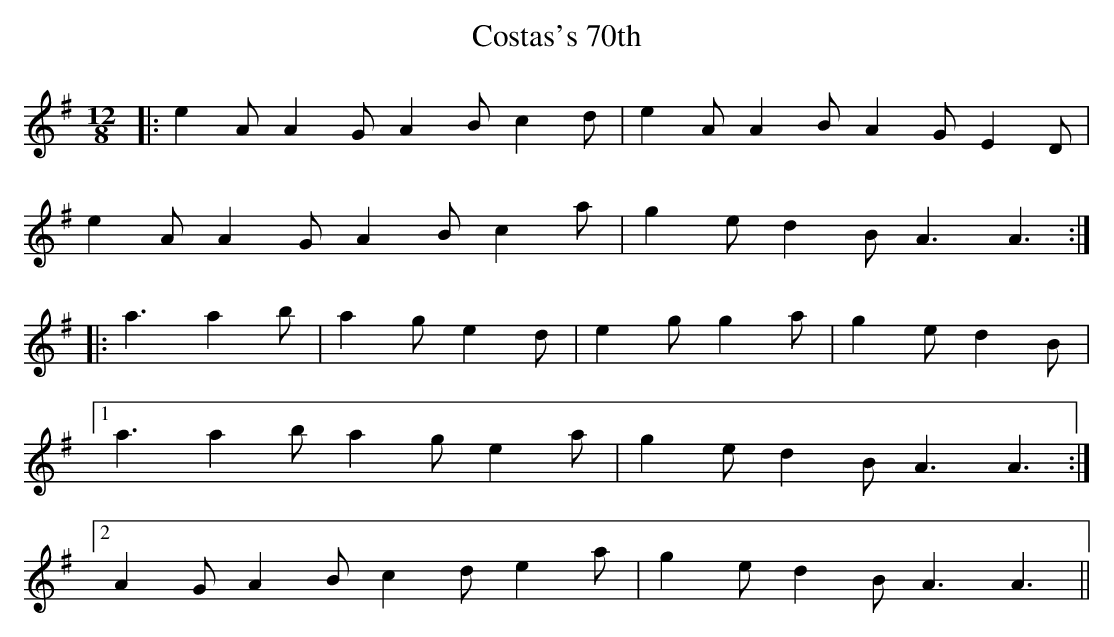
X:1
T: Costas's 70th
M: 12/8
L: 1/8
K: Ador
|:e2A A2G A2B c2d | e2A A2B A2G E2D|
e2A A2G A2B c2a | g2e d2B A3 A3:|
|:a3 a2b | a2g e2d | e2g g2a | g2e d2B|
[1 a3 a2b a2g e2a | g2e d2B A3 A3:|
[2 A2G A2B c2d e2a | g2e d2B A3 A3||
